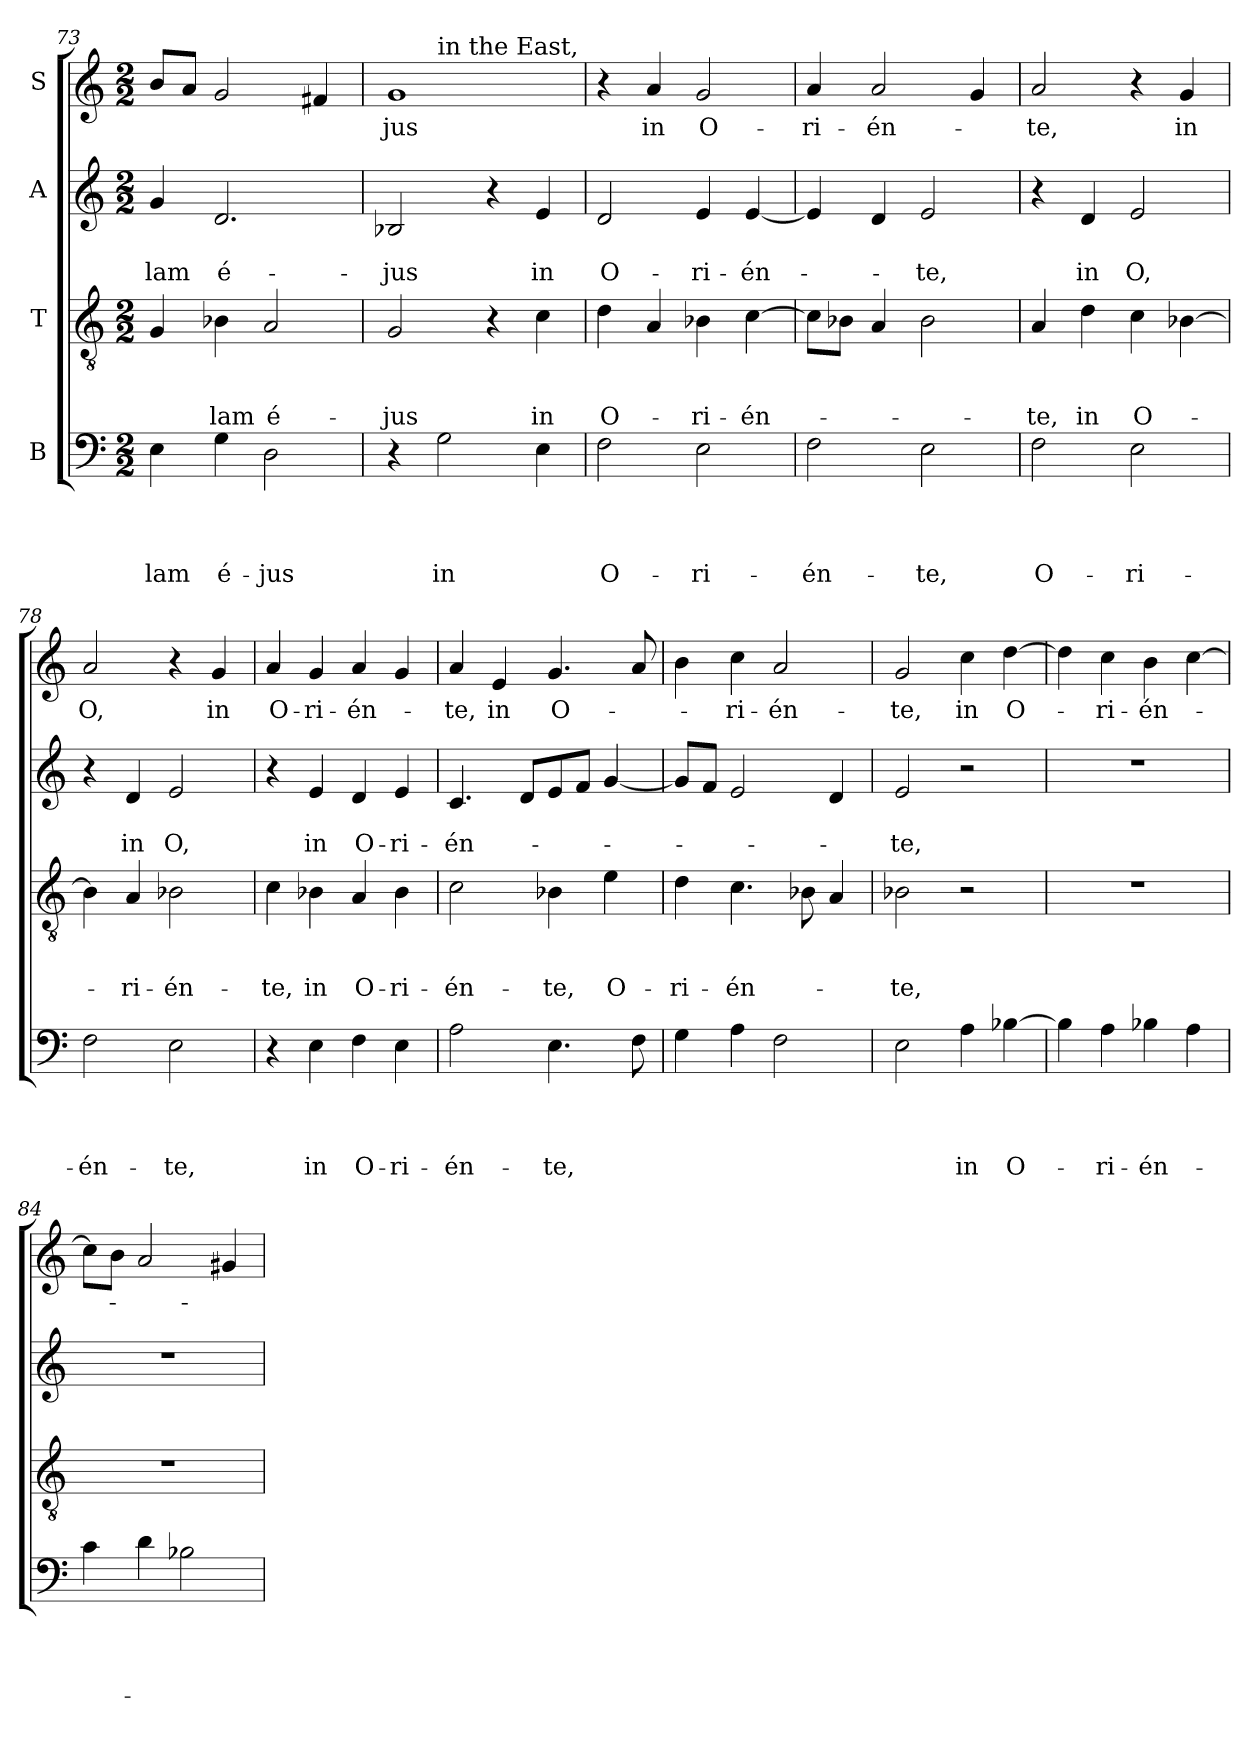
**kern	**text	**text	**text	**text	**kern	**text	**text	**text	**kern	**text	**text	**kern	**text
*part4	*part4	*part4	*part4	*part4	*part3	*part3	*part3	*part3	*part2	*part2	*part2	*part1	*part1
*staff4	*staff4	*staff4	*staff4	*staff4	*staff3	*staff3	*staff3	*staff3	*staff2	*staff2	*staff2	*staff1	*staff1
*I"B	*	*	*	*	*I"T	*	*	*	*I"A	*	*	*I"S	*
*clefF4	*	*	*	*	*clefGv2	*	*	*	*clefG2	*	*	*clefG2	*
*k[]	*	*	*	*	*k[]	*	*	*	*k[]	*	*	*k[]	*
*C:	*	*	*	*	*C:	*	*	*	*C:	*	*	*C:	*
*M2/2	*	*	*	*	*M2/2	*	*	*	*M2/2	*	*	*M2/2	*
=73	=73	=73	=73	=73	=73	=73	=73	=73	=73	=73	=73	=73	=73
!	!	!	!	!LO:LY:b	!	!	!	!	!	!	!LO:LY:b	!	!
4E\	.	.	.	-lam	4G/	.	.	.	4g/	.	-lam	8b/L	.
.	.	.	.	.	.	.	.	.	.	.	.	8a/J	.
!	!	!	!	!LO:LY:b	!	!	!	!LO:LY:b	!	!	!LO:LY:b	!	!
4G\	.	.	.	é-	4B-\	.	.	-lam	2.d/	.	é-	2g/	.
!	!	!	!	!LO:LY:b	!	!	!	!LO:LY:b	!	!	!	!	!
2D\	.	.	.	-jus	2A/	.	.	é-	.	.	.	.	.
.	.	.	.	.	.	.	.	.	.	.	.	4f#i/	.
=74	=74	=74	=74	=74	=74	=74	=74	=74	=74	=74	=74	=74	=74
!	!	!	!	!	!	!	!	!LO:LY:b	!	!	!LO:LY:b	!	!LO:LY:b
*	*	*	*	*	*	*	*	*	*	*	*	*^	*
4r	.	.	.	.	2G/	.	.	-jus	2B-/	.	-jus	1g	4ryy	-jus
!	!	!	!	!	!	!	!	!	!	!	!	!	!LO:TX:a:t=in the East,	!
!	!	!	!	!LO:LY:b	!	!	!	!	!	!	!	!	!	!
2G\	.	.	.	in	.	.	.	.	.	.	.	.	2.ryy	.
.	.	.	.	.	4r	.	.	.	4r	.	.	.	.	.
!	!	!	!	!	!	!	!	!LO:LY:b	!	!	!LO:LY:b	!	!	!
4E\	.	.	.	.	4c\	.	.	in	4e/	.	in	.	.	.
=75	=75	=75	=75	=75	=75	=75	=75	=75	=75	=75	=75	=75	=75	=75
!	!	!	!	!LO:LY:b	!	!	!	!LO:LY:b	!	!	!LO:LY:b	!	!	!
*	*	*	*	*	*	*	*	*	*	*	*	*v	*v	*
2F\	.	.	.	O-	4d\	.	.	O-	2d/	.	O-	4r	.
!	!	!	!	!	!	!	!	!	!	!	!	!	!LO:LY:b
.	.	.	.	.	4A/	.	.	.	.	.	.	4a/	in
!	!	!	!	!LO:LY:b	!	!	!	!LO:LY:b	!	!	!LO:LY:b	!	!LO:LY:b
2E\	.	.	.	-ri-	4B-\	.	.	-ri-	4e/	.	-ri-	2g/	O-
!	!	!	!	!	!	!	!	!LO:LY:b	!	!	!LO:LY:b	!	!
.	.	.	.	.	[4c\	.	.	-én-	[4e/	.	-én-	.	.
=76	=76	=76	=76	=76	=76	=76	=76	=76	=76	=76	=76	=76	=76
!	!	!	!	!LO:LY:b	!	!	!	!	!	!	!	!	!LO:LY:b
2F\	.	.	.	-én-	8c\L]	.	.	.	4e/]	.	.	4a/	-ri-
.	.	.	.	.	8B-\J	.	.	.	.	.	.	.	.
!	!	!	!	!	!	!	!	!	!	!	!	!	!LO:LY:b
.	.	.	.	.	4A/	.	.	.	4d/	.	.	2a/	-én-
!	!	!	!	!LO:LY:b	!	!	!	!	!	!	!LO:LY:b	!	!
2E\	.	.	.	-te,	2B-\	.	.	.	2e/	.	-te,	.	.
.	.	.	.	.	.	.	.	.	.	.	.	4g/	.
=77	=77	=77	=77	=77	=77	=77	=77	=77	=77	=77	=77	=77	=77
!	!	!	!	!LO:LY:b	!	!	!	!LO:LY:b	!	!	!	!	!LO:LY:b
2F\	.	.	.	O-	4A/	.	.	-te,	4r	.	.	2a/	-te,
!	!	!	!	!	!	!	!	!LO:LY:b	!	!	!LO:LY:b	!	!
.	.	.	.	.	4d\	.	.	in	4d/	.	in	.	.
!	!	!	!	!LO:LY:b	!	!	!	!LO:LY:b	!	!	!LO:LY:b	!	!
2E\	.	.	.	-ri-	4c\	.	.	O-	2e/	.	O,	4r	.
!	!	!	!	!	!	!	!	!	!	!	!	!	!LO:LY:b
.	.	.	.	.	[4B-\	.	.	.	.	.	.	4g/	in
!!LO:LB:g=z
=78	=78	=78	=78	=78	=78	=78	=78	=78	=78	=78	=78	=78	=78
!	!	!	!	!LO:LY:b	!	!	!	!	!	!	!	!	!LO:LY:b
2F\	.	.	.	-én-	4B-\]	.	.	.	4r	.	.	2a/	O,
!	!	!	!	!	!	!	!	!LO:LY:b	!	!	!LO:LY:b	!	!
.	.	.	.	.	4A/	.	.	-ri-	4d/	.	in	.	.
!	!	!	!	!LO:LY:b	!	!	!	!LO:LY:b	!	!	!LO:LY:b	!	!
2E\	.	.	.	-te,	2B-\	.	.	-én-	2e/	.	O,	4r	.
!	!	!	!	!	!	!	!	!	!	!	!	!	!LO:LY:b
.	.	.	.	.	.	.	.	.	.	.	.	4g/	in
=79	=79	=79	=79	=79	=79	=79	=79	=79	=79	=79	=79	=79	=79
!	!	!	!	!	!	!	!	!LO:LY:b	!	!	!	!	!LO:LY:b
4r	.	.	.	.	4c\	.	.	-te,	4r	.	.	4a/	O-
!	!	!	!	!LO:LY:b	!	!	!	!LO:LY:b	!	!	!LO:LY:b	!	!LO:LY:b
4E\	.	.	.	in	4B-\	.	.	in	4e/	.	in	4g/	-ri-
!	!	!	!	!LO:LY:b	!	!	!	!LO:LY:b	!	!	!LO:LY:b	!	!LO:LY:b
4F\	.	.	.	O-	4A/	.	.	O-	4d/	.	O-	4a/	-én-
!	!	!	!	!LO:LY:b	!	!	!	!LO:LY:b	!	!	!LO:LY:b	!	!
4E\	.	.	.	-ri-	4B-\	.	.	-ri-	4e/	.	-ri-	4g/	.
=80	=80	=80	=80	=80	=80	=80	=80	=80	=80	=80	=80	=80	=80
!	!	!	!	!LO:LY:b	!	!	!	!LO:LY:b	!	!	!LO:LY:b	!	!LO:LY:b
2A\	.	.	.	-én-	2c\	.	.	-én-	4.c/	.	-én-	4a/	-te,
!	!	!	!	!	!	!	!	!	!	!	!	!	!LO:LY:b
.	.	.	.	.	.	.	.	.	.	.	.	4e/	in
.	.	.	.	.	.	.	.	.	8d/L	.	.	.	.
!	!	!	!	!LO:LY:b	!	!	!	!LO:LY:b	!	!	!	!	!LO:LY:b
4.E\	.	.	.	-te,	4B-\	.	.	-te,	8e/	.	.	4.g/	O-
.	.	.	.	.	.	.	.	.	8f/J	.	.	.	.
!	!	!	!	!	!	!	!	!LO:LY:b	!	!	!	!	!
.	.	.	.	.	4e\	.	.	O-	[4g/	.	.	.	.
8F\	.	.	.	.	.	.	.	.	.	.	.	8a/	.
=81	=81	=81	=81	=81	=81	=81	=81	=81	=81	=81	=81	=81	=81
!	!	!	!	!	!	!	!	!LO:LY:b	!	!	!	!	!
4G\	.	.	.	.	4d\	.	.	-ri-	8g/L]	.	.	4b\	.
.	.	.	.	.	.	.	.	.	8f/J	.	.	.	.
!	!	!	!	!	!	!	!	!LO:LY:b	!	!	!	!	!LO:LY:b
4A\	.	.	.	.	4.c\	.	.	-én-	2e/	.	.	4cc\	-ri-
!	!	!	!	!	!	!	!	!	!	!	!	!	!LO:LY:b
2F\	.	.	.	.	.	.	.	.	.	.	.	2a/	-én-
.	.	.	.	.	8B-\	.	.	.	.	.	.	.	.
.	.	.	.	.	4A/	.	.	.	4d/	.	.	.	.
=82	=82	=82	=82	=82	=82	=82	=82	=82	=82	=82	=82	=82	=82
!	!	!	!	!	!	!	!	!LO:LY:b	!	!	!LO:LY:b	!	!LO:LY:b
2E\	.	.	.	.	2B-\	.	.	-te,	2e/	.	-te,	2g/	-te,
!	!	!	!	!LO:LY:b	!	!	!	!	!	!	!	!	!LO:LY:b
4A\	.	.	.	in	2r	.	.	.	2r	.	.	4cc\	in
!	!	!	!	!LO:LY:b	!	!	!	!	!	!	!	!	!LO:LY:b
[4B-\	.	.	.	O-	.	.	.	.	.	.	.	[4dd\	O-
=83	=83	=83	=83	=83	=83	=83	=83	=83	=83	=83	=83	=83	=83
4B-\]	.	.	.	.	1r	.	.	.	1r	.	.	4dd\]	.
!	!	!	!	!LO:LY:b	!	!	!	!	!	!	!	!	!LO:LY:b
4A\	.	.	.	-ri-	.	.	.	.	.	.	.	4cc\	-ri-
!	!	!	!	!LO:LY:b	!	!	!	!	!	!	!	!	!LO:LY:b
4B-\	.	.	.	-én-	.	.	.	.	.	.	.	4b\	-én-
4A\	.	.	.	.	.	.	.	.	.	.	.	[4cc\	.
!!LO:PB:g=z
=84	=84	=84	=84	=84	=84	=84	=84	=84	=84	=84	=84	=84	=84
4c\	.	.	.	.	1r	.	.	.	1r	.	.	8cc\L]	.
.	.	.	.	.	.	.	.	.	.	.	.	8b\J	.
4d\	.	.	.	.	.	.	.	.	.	.	.	2a/	.
2B-\	.	.	.	.	.	.	.	.	.	.	.	.	.
.	.	.	.	.	.	.	.	.	.	.	.	4g#i/	.
=	=	=	=	=	=	=	=	=	=	=	=	=	=
*-	*-	*-	*-	*-	*-	*-	*-	*-	*-	*-	*-	*-	*-
